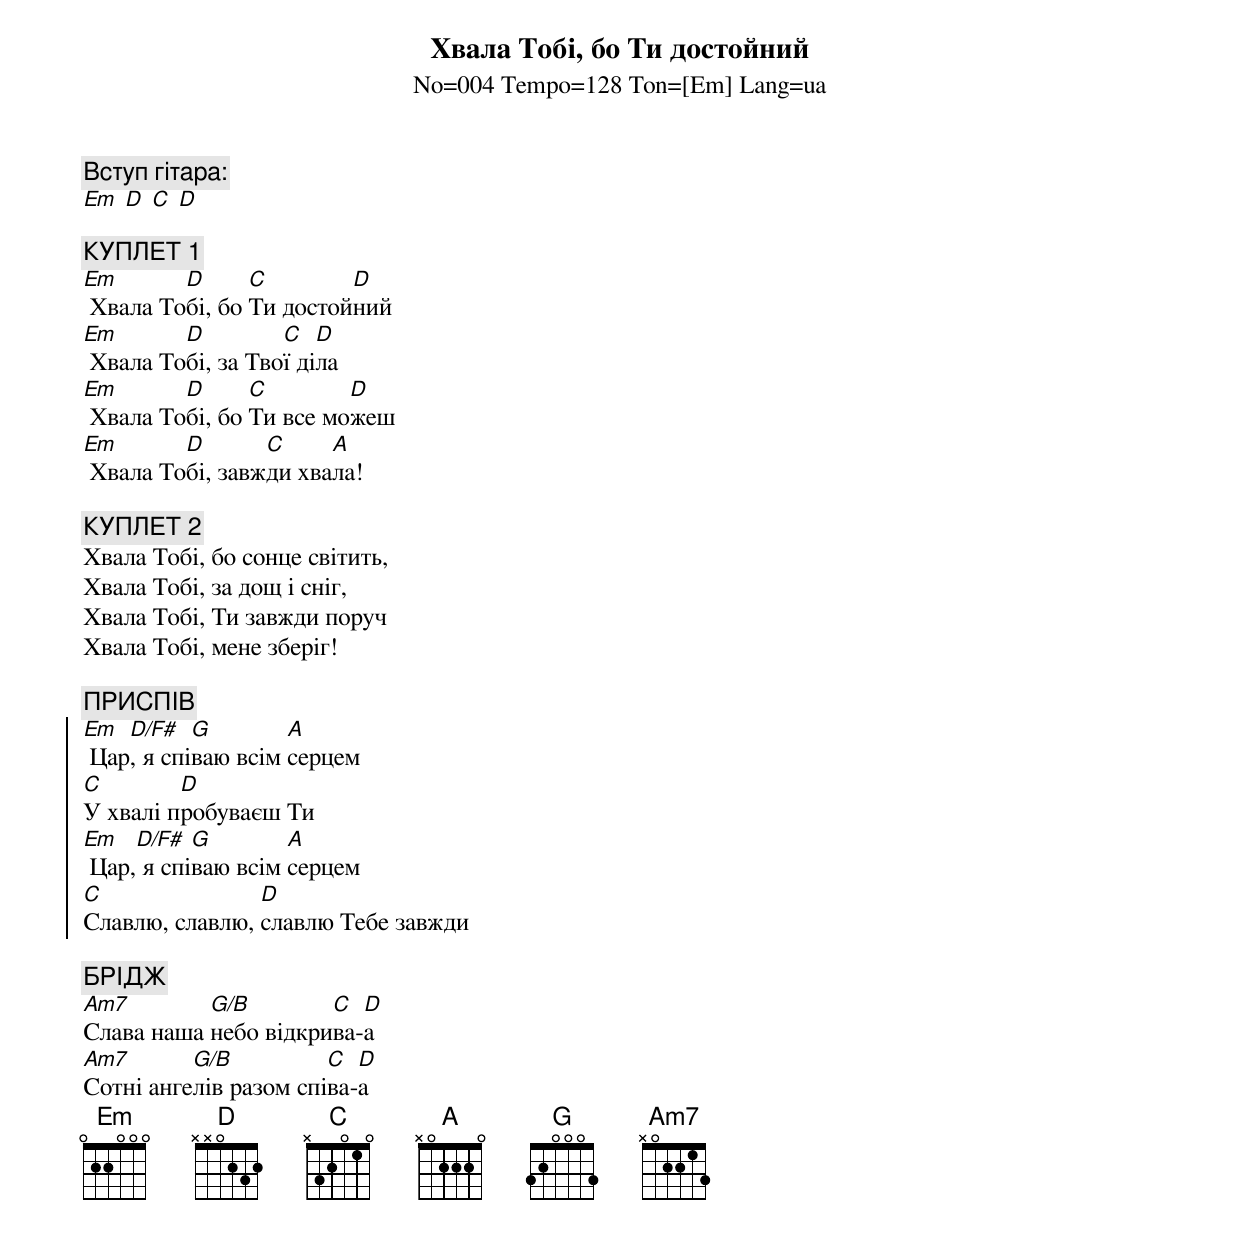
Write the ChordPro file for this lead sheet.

{title:Хвала Тобі, бо Ти достойний}
{subtitle:No=004 Tempo=128 Ton=[Em] Lang=ua}

{c: Вступ гітара:}
[Em] [D] [C] [D]

{c: КУПЛЕТ 1}
[Em] Хвала То[D]бі, бо [C]Ти достой[D]ний
[Em] Хвала То[D]бі, за Тво[C]ї ді[D]ла
[Em] Хвала То[D]бі, бо [C]Ти все мо[D]жеш
[Em] Хвала То[D]бі, завж[C]ди хва[A]ла!

{c: КУПЛЕТ 2}
Хвала Тобі, бо сонце світить,
Хвала Тобі, за дощ і сніг,
Хвала Тобі, Ти завжди поруч
Хвала Тобі, мене зберіг!

{c: ПРИСПІВ}
{soc}
[Em] Цар[D/F#], я спі[G]ваю всім [A]серцем
[C]У хвалі п[D]робуваєш Ти
[Em] Цар,[D/F#] я спі[G]ваю всім [A]серцем
[C]Славлю, славлю, [D]славлю Тебе завжди
{eoc}

{c: БРІДЖ}
{sob}
[Am7]Слава наша [G/B]небо відкри[C]ва-[D]а
[Am7]Cотні анге[G/B]лів разом спі[C]ва-[D]а
{eob}
